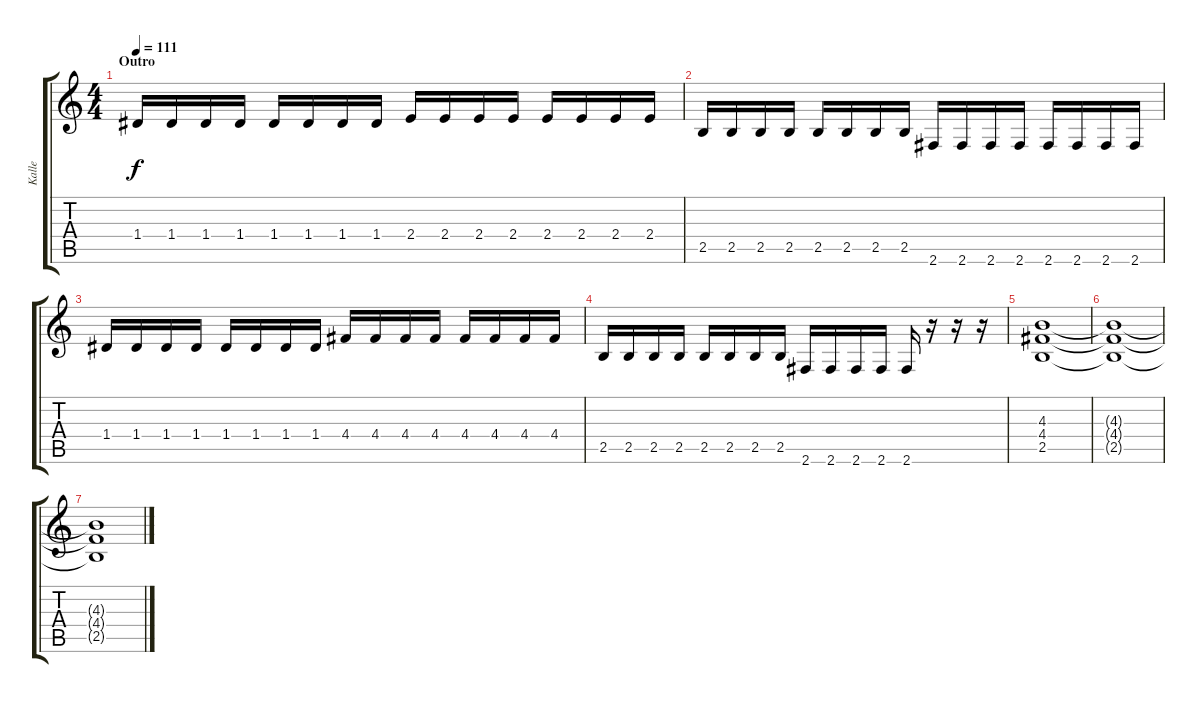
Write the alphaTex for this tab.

\track ("Kalle" "Kalle") {instrument distortionguitar}
\staff {score tabs}
\tuning (E4 B3 G3 D3 A2 E2) {hide}
\ts (4 4)
\section ("" "Outro")
\tempo 111
\clef g2
\ks c
1.4.16{dy f} 1.4.16 1.4.16 1.4.16 1.4.16 1.4.16 1.4.16 1.4.16 2.4.16 2.4.16 2.4.16 2.4.16 2.4.16 2.4.16 2.4.16 2.4.16 |
2.5.16 2.5.16 2.5.16 2.5.16 2.5.16 2.5.16 2.5.16 2.5.16 2.6.16 2.6.16 2.6.16 2.6.16 2.6.16 2.6.16 2.6.16 2.6.16 |
1.4.16 1.4.16 1.4.16 1.4.16 1.4.16 1.4.16 1.4.16 1.4.16 4.4.16 4.4.16 4.4.16 4.4.16 4.4.16 4.4.16 4.4.16 4.4.16 |
2.5.16 2.5.16 2.5.16 2.5.16 2.5.16 2.5.16 2.5.16 2.5.16 2.6.16 2.6.16 2.6.16 2.6.16 2.6.16 r.16 r.16 r.16 |
(4.3 4.4 2.5).1 |
(4.3{t} 4.4{t} 2.5{t}).1 |
(4.3{t} 4.4{t} 2.5{t}).1
